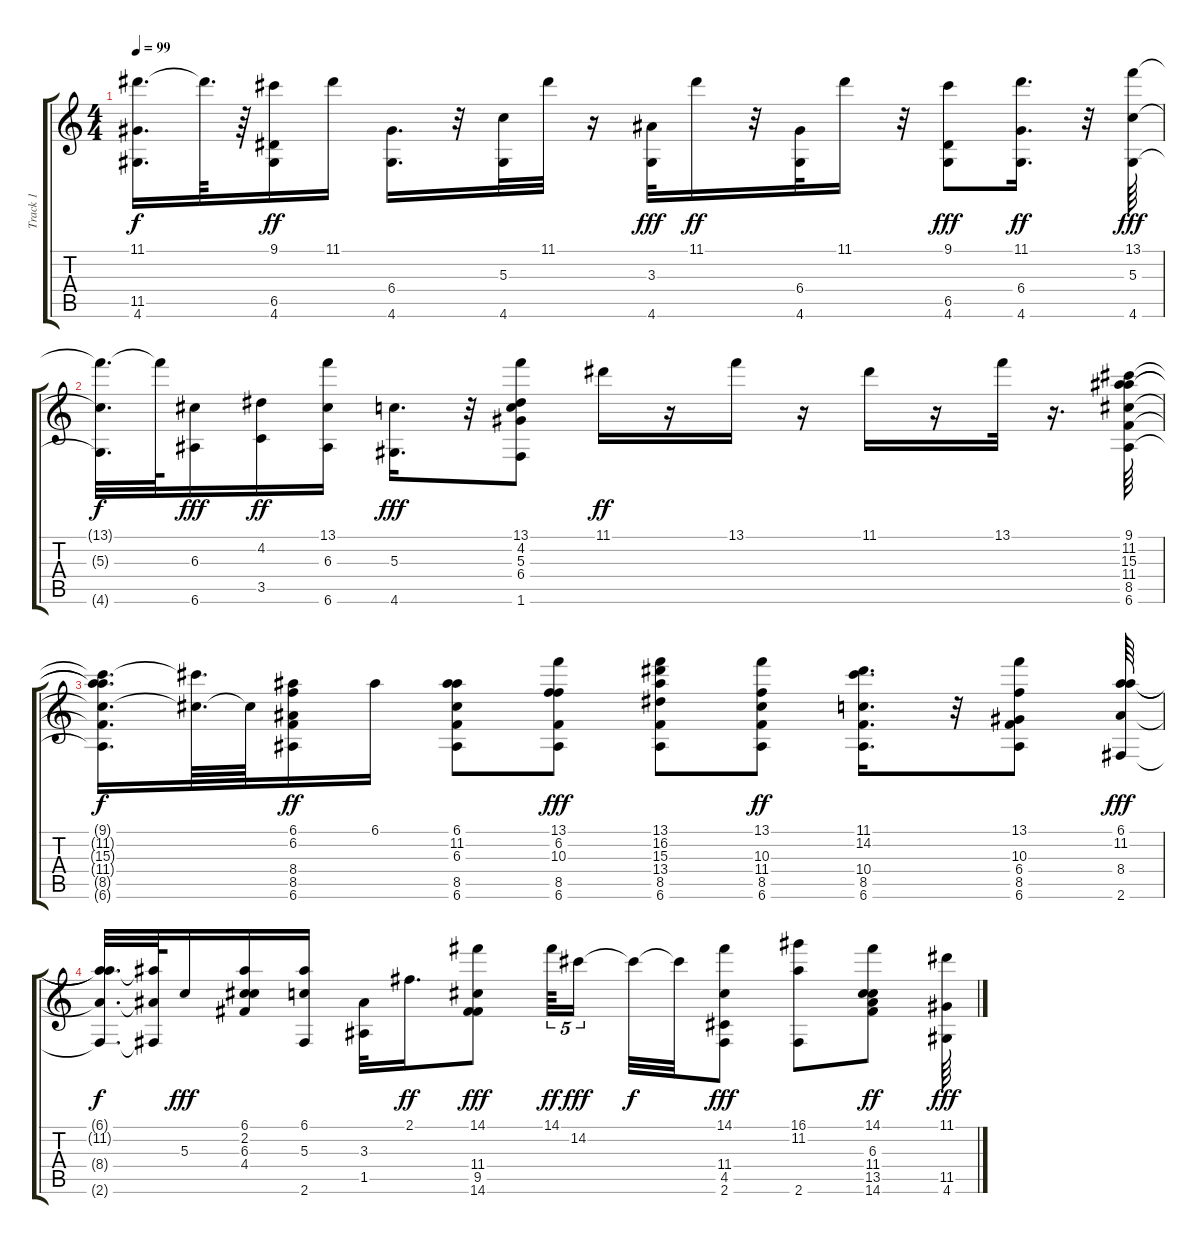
\track ("Track 1" "Track 1") {instrument acousticguitarsteel}
\staff {score tabs}
\tuning (E4 B3 G3 D3 A2 E2) {hide}
\ts (4 4)
\tempo 99
\clef g2
\ks c
(11.1{t} 11.5{t} 4.6{t}).16{d dy f} 11.1{t}.64{d} r.64 (9.1 6.5 4.6).16{dy ff} 11.1.16 (6.4 4.6).16{d} r.32 (5.3 4.6).32 11.1.32 r.16 (3.3 4.6).32{dy fff} 11.1.16{dy ff} r.32 (6.4 4.6).32 11.1.16 r.32 (9.1 6.5 4.6).8{dy fff} (11.1 6.4 4.6).16{d dy ff} r.32 (13.1 5.3 4.6).64{dy fff} |
(13.1{t} 5.3{t} 4.6{t}).32{d dy f} 13.1{t}.64 (6.3 6.6).16{dy fff} (4.2 3.5).16{dy ff} (13.1 6.3 6.6).16 (5.3 4.6).16{d dy fff} r.32 (13.1 4.2 5.3 6.4 1.6).8 11.1.16{dy ff} r.16 13.1.16 r.16 11.1.16 r.16 13.1.32 r.16{d} (9.1 11.2 15.3 11.4 8.5 6.6).64 |
(9.1{t} 11.2{t} 15.3{t} 11.4{t} 8.5{t} 6.6{t}).16{d dy f} (9.1{t} 11.4{t}).64{d} 11.4{t}.64 (6.1 6.2 8.4 8.5 6.6).16{dy ff} 6.1.16 (6.1 11.2 6.3 8.5 6.6).8 (13.1 6.2 10.3 8.5 6.6).8{dy fff} (13.1 16.2 15.3 13.4 8.5 6.6).8 (13.1 10.3 11.4 8.5 6.6).8{dy ff} (11.1 14.2 10.4 8.5 6.6).16{d} r.32 (13.1 10.3 6.4 8.5 6.6).8 (6.1 11.2 8.4 2.6).64{dy fff} |
(6.1{t} 11.2{t} 8.4{t} 2.6{t}).32{d dy f} (11.2{t} 8.4{t} 2.6{t}).64 5.3.16{dy fff} (6.1 2.2 6.3 4.4).16 (6.1 5.3 2.6).16 (3.3 1.5).32 2.1.16{d dy ff} (14.1 11.4 9.5 14.6).8{dy fff} 14.1.64{tu (5 4) dy ff} 14.2.16{tu (5 4) dy fff beam splitsecondary} 14.2{t}.32{dy f} 14.2{t}.32 (14.1 11.4 4.5 2.6).8{dy fff} (16.1 11.2 2.6).8 (14.1 6.3 11.4 13.5 14.6).8{dy ff} (11.1 11.5 4.6).64{dy fff}
